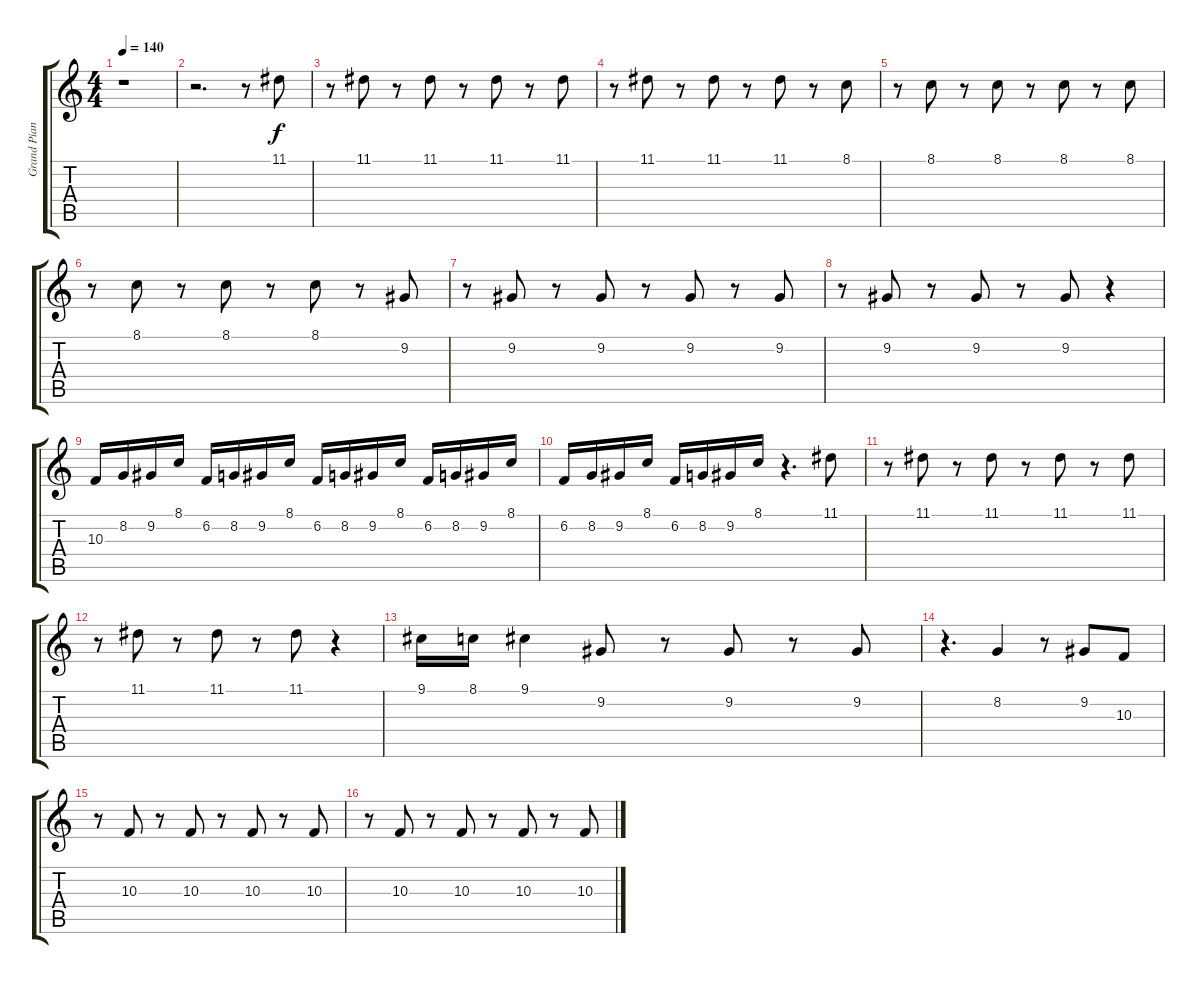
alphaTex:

\track ("Grand Piano 3" "Grand Pian") {instrument acousticgrandpiano}
\staff {score tabs}
\tuning (E4 B3 G3 D3 A2 E2) {hide}
\ts (4 4)
\tempo 140
\clef g2
\ks c
r.1{dy f instrument acousticgrandpiano} |
r.2{d} r.8 11.1.8{volume 7} |
r.8 11.1.8{volume 7} r.8 11.1.8{volume 6} r.8 11.1.8{volume 5} r.8 11.1.8{volume 5} |
r.8 11.1.8{volume 4} r.8 11.1.8{volume 3} r.8 11.1.8{volume 2} r.8 8.1.8{volume 7} |
r.8 8.1.8{volume 7} r.8 8.1.8{volume 6} r.8 8.1.8{volume 5} r.8 8.1.8{volume 5} |
r.8 8.1.8{volume 4} r.8 8.1.8{volume 3} r.8 8.1.8{volume 2} r.8 9.2.8{volume 9} |
r.8 9.2.8{volume 8} r.8 9.2.8{volume 7} r.8 9.2.8{volume 6} r.8 9.2.8{volume 6} |
r.8 9.2.8{volume 5} r.8 9.2.8{volume 4} r.8 9.2.8{volume 3} r.4 |
10.3.16{volume 7 balance 8} 8.2.16{volume 7} 9.2.16{volume 7} 8.1.16{volume 7} 6.2.16{volume 7 balance 10} 8.2.16{volume 6} 9.2.16{volume 6} 8.1.16{volume 6} 6.2.16{volume 6 balance 12} 8.2.16{volume 6} 9.2.16{volume 5} 8.1.16{volume 5} 6.2.16{volume 5 balance 14} 8.2.16{volume 5} 9.2.16{volume 4} 8.1.16{volume 4} |
6.2.16{volume 4 balance 16} 8.2.16{volume 4} 9.2.16{volume 4} 8.1.16{volume 3} 6.2.16{volume 3} 8.2.16{volume 3} 9.2.16{volume 3} 8.1.16{volume 2} r.4{d} 11.1.8{volume 7 balance 10} |
r.8 11.1.8{volume 7} r.8 11.1.8{volume 6} r.8 11.1.8{volume 5} r.8 11.1.8{volume 5} |
r.8 11.1.8{volume 4} r.8 11.1.8{volume 3} r.8 11.1.8{volume 2} r.4 |
9.1.16{volume 8} 8.1.16 9.1.4 9.2.8{volume 7} r.8 9.2.8{volume 6} r.8 9.2.8{volume 6} |
r.4{d} 8.2.4{volume 7} r.8 9.2.8{volume 5} 10.3.8{volume 7} |
r.8 10.3.8{volume 7} r.8 10.3.8{volume 6} r.8 10.3.8{volume 6} r.8 10.3.8{volume 5} |
r.8 10.3.8{volume 4} r.8 10.3.8{volume 4} r.8 10.3.8{volume 3} r.8 10.3.8{volume 2}
